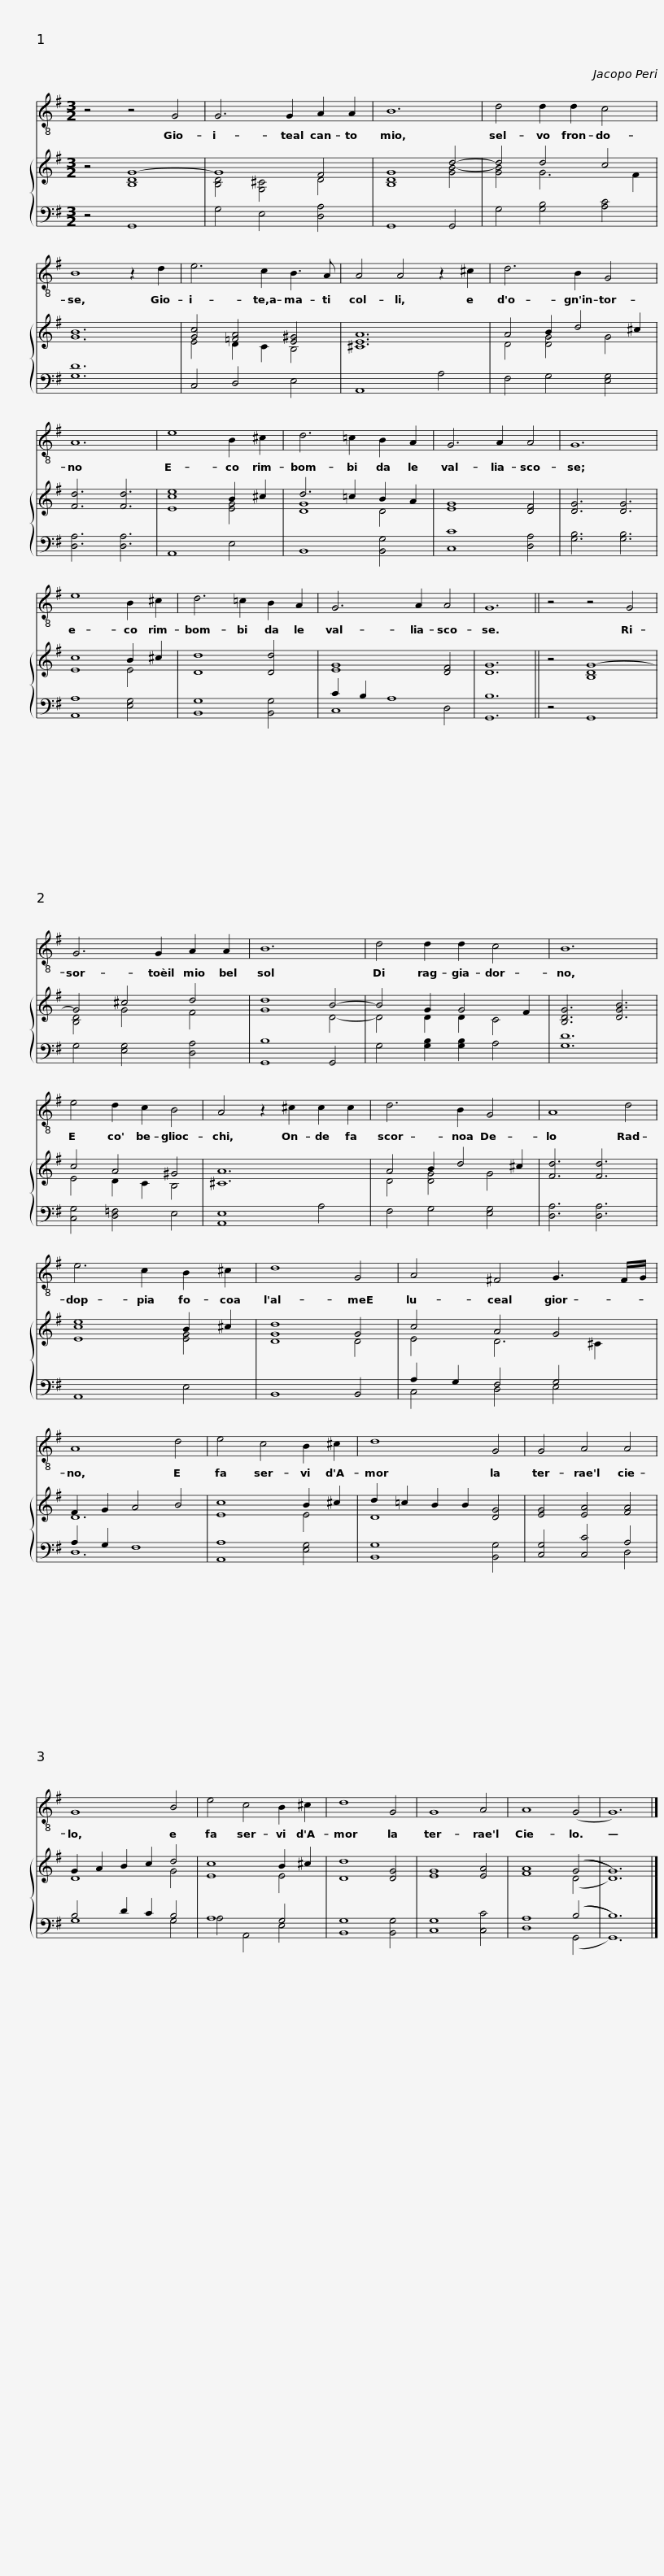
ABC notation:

X:1
%%score 1 { ( 2 3 ) | ( 4 5 ) }
L:1/8
M:3/2
I:linebreak $
K:G
V:1 treble-8
V:2 treble
V:3 treble
V:4 bass
V:5 bass
V:1
 z4 z4 G4 | G6 G2 A2 A2 | B12 | d4 d2 d2 c4 | B8 z2 d2 | %5
 e6 c2 B3 A |$ A4 A4 z2 ^c2 | d6 B2 G4 | A12 | e8 B2 ^c2 | %10
 d6 =c2 B2 A2 | G6 A2 A4 | G12 |$ e8 B2 ^c2 | d6 =c2 B2 A2 | %15
 G6 A2 A4 | G12 || z4 z4 G4 | G6 G2 A2 A2 | B12 |$ %20
 d4 d2 d2 c4 | B12 | e4 d2 c2 B4 | A4 z2 ^c2 c2 c2 | d6 B2 G4 | %25
 A8 d4 |$ e6 c2 B2 ^c2 | d8 G4 | A4 ^F4 G3 F/G/ | A8 d4 | %30
 e4 c4 B2 ^c2 | d8 G4 |$ G4 A4 A4 | G8 B4 | e4 c4 B2 ^c2 | %35
 d8 G4 | G8 A4 | A8 (G4 | G12) |] %39
V:2
 z4 G8- | G8 F4 | G8 d4- | d4 d4 c4 | B12 | %5
 [Gc]4 [=FA]4 [E^G]4 |$ [^CEA]12 | A4 B2 d4 ^c2 | [Fd]6 [Fd]6 | e8 B2 ^c2 | %10
 d6 =c2 B2 A2 | [EG]8 [DF]4 | [DG]6 [DG]6 |$ c8 B2 ^c2 | [Dd]8 [Dd]4 | %15
 [EG]8 [DF]4 | [DG]12 || z4 G8- | G4 ^c4 d4 | d8 B4- |$ %20
 B4 G2 G4 F2 | [B,DG]6 [DGB]6 | c4 A4 ^G4 | [^CA]12 | A4 B2 d4 ^c2 | %25
 [Fd]6 [Fd]6 |$ e8 B2 ^c2 | d8 G4 | c4 A4 G4 | F2 G2 A4 B4 | %30
 c8 B2 ^c2 | d2 =c2 B2 B2 [DG]4 |$ [EG]4 [EA]4 [FA]4 | G2 A2 B2 c2 d4 | c8 B2 ^c2 | %35
 [Dd]8 [DG]4 | [EG]8 [EA]4 | [FA]8 ((G4 | G12)) |] %39
V:3
 x4 [B,D]8 | [B,D]4 [G,^C]4 D4 | [B,D]8 [GB-]4 | [GB]4 G6 F2 | G12 | %5
 E4 D2 C2 B,4 |$ x12 | D4 [DG]4 G4 | x12 | [Ec]8 [EG]4 | %10
 [DG]8 D4 | x12 | x12 |$ E8 E4 | x12 | %15
 x12 | x12 || x4 [B,D]8 | [B,D]4 G4 F4 | G8 D4- |$ %20
 D4 D2 D2 C4 | x12 | E4 D2 C2 B,4 | x12 | D4 [DG]4 G4 | %25
 x12 |$ [Ec]8 [EG]4 | [DG]8 D4 | E4 D6 ^C2 | D12 | %30
 E8 E4 | D8 x4 |$ x12 | D8 G4 | E8 E4 | %35
 x12 | x12 | x8 (D4 | D12) |] %39
V:4
 z4 G,,8 | G,4 E,4 [D,A,]4 | G,,8 G,,4 | G,4 [G,B,]4 [A,C]4 | [G,D]12 | %5
 C,4 D,4 E,4 |$ A,,8 A,4 | F,4 G,4 [E,G,]4 | [D,A,]6 [D,A,]6 | A,,8 E,4 | %10
 B,,8 [B,,G,]4 | [C,C]8 [D,A,]4 | [G,B,]6 [G,B,]6 |$ [A,,A,]8 [E,G,]4 | [B,,G,]8 [B,,G,]4 | %15
 C2 B,2 A,8 | [G,,B,]12 || z4 G,,8 | G,4 [E,G,]4 [D,A,]4 | [G,,B,]8 G,,4 |$ %20
 G,4 [G,B,]2 [G,B,]2 A,4 | [G,D]12 | [C,G,]4 [D,=F,]4 E,4 | [A,,E,]8 A,4 | F,4 G,4 [E,G,]4 | %25
 [D,A,]6 [D,A,]6 |$ A,,8 E,4 | B,,8 B,,4 | A,2 G,2 F,4 G,4 | A,2 G,2 F,8 | %30
 [A,,A,]8 [E,G,]4 | [B,,G,]8 [B,,G,]4 |$ [C,G,]4 [C,C]4 A,4 | B,4 D2 C2 B,4 | A,8 G,4 | %35
 [B,,G,]8 [B,,G,]4 | [C,G,]8 [C,C]4 | A,8 ((B,4 | B,12)) |] %39
V:5
 x12 | x12 | x12 | x12 | x12 | %5
 x12 |$ x12 | x12 | x12 | x12 | %10
 x12 | x12 | x12 |$ x12 | x12 | %15
 C,8 D,4 | x12 || x12 | x12 | x12 |$ %20
 x12 | x12 | x12 | x12 | x12 | %25
 x12 |$ x12 | x12 | C,4 D,4 E,4 | D,12 | %30
 x12 | x12 |$ x8 D,4 | G,8 G,4 | A,4 A,,4 E,4 | %35
 x12 | x12 | D,8 (G,,4 | G,,12) |] %39
